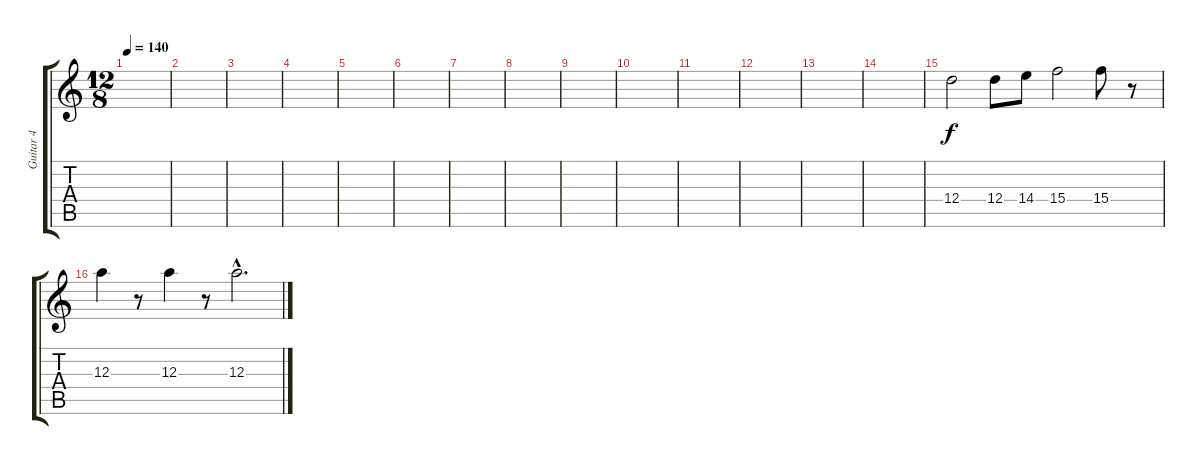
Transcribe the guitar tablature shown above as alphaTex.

\track ("Guitar 4" "Guitar 4") {instrument overdrivenguitar}
\staff {score tabs}
\tuning (D4 D4 A3 D3 A2 D2) {hide}
\ts (12 8)
\tempo 140
\clef g2
\ks c
|
|
|
|
|
|
|
|
|
|
|
|
|
|
12.4.2 12.4.8 14.4.8 15.4.2 15.4.8 r.8 |
12.3.4 r.8 12.3.4 r.8 12.3{hac}.2{d}
